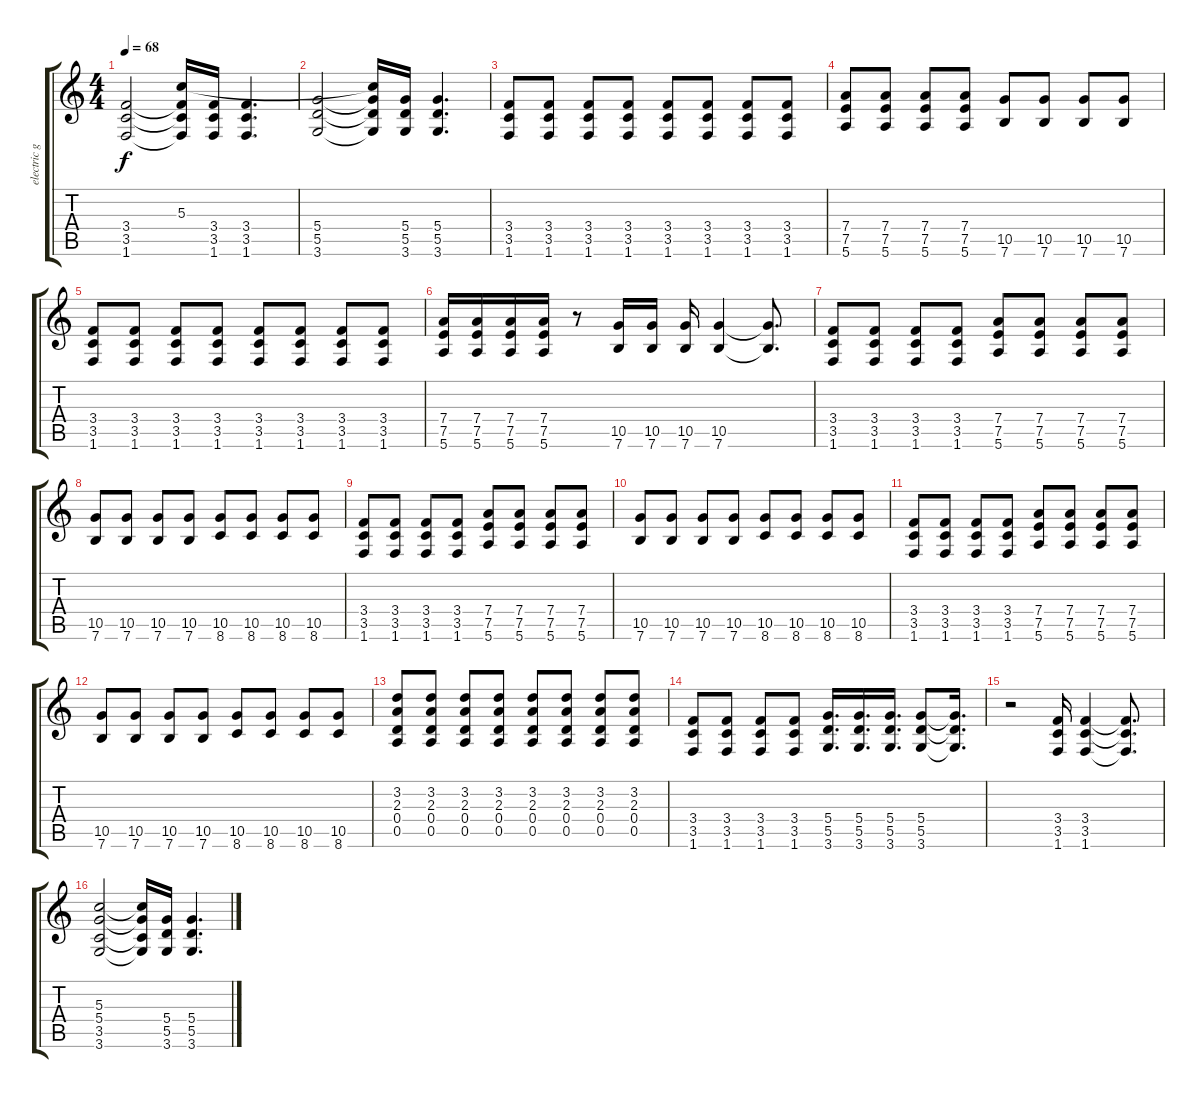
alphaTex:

\track ("electric guitar 2" "electric g") {instrument distortionguitar}
\staff {score tabs}
\tuning (E4 B3 G3 D3 A2 E2) {hide}
\ts (4 4)
\tempo 68
\clef g2
\ks c
(3.4 3.5 1.6).2{dy f volume 8 instrument distortionguitar} (5.3{t} 3.4{t} 3.5{t} 1.6{t}).16 (3.4 3.5 1.6).16 (3.4 3.5 1.6).4{d} |
(5.4 5.5 3.6).2{volume 8 instrument distortionguitar} (5.3{t} 5.4{t} 5.5{t} 3.6{t}).16 (5.4 5.5 3.6).16 (5.4 5.5 3.6).4{d} |
(3.4 3.5 1.6).8 (3.4 3.5 1.6).8 (3.4 3.5 1.6).8 (3.4 3.5 1.6).8 (3.4 3.5 1.6).8 (3.4 3.5 1.6).8 (3.4 3.5 1.6).8 (3.4 3.5 1.6).8 |
(7.4 7.5 5.6).8 (7.4 7.5 5.6).8 (7.4 7.5 5.6).8 (7.4 7.5 5.6).8 (10.5 7.6).8 (10.5 7.6).8 (10.5 7.6).8 (10.5 7.6).8 |
(3.4 3.5 1.6).8 (3.4 3.5 1.6).8 (3.4 3.5 1.6).8 (3.4 3.5 1.6).8 (3.4 3.5 1.6).8 (3.4 3.5 1.6).8 (3.4 3.5 1.6).8 (3.4 3.5 1.6).8 |
(7.4 7.5 5.6).16 (7.4 7.5 5.6).16 (7.4 7.5 5.6).16 (7.4 7.5 5.6).16 r.8 (10.5 7.6).16 (10.5 7.6).16 (10.5 7.6).16 (10.5 7.6).4 (10.5{t} 7.6{t}).8{d} |
(3.4 3.5 1.6).8 (3.4 3.5 1.6).8 (3.4 3.5 1.6).8 (3.4 3.5 1.6).8 (7.4 7.5 5.6).8 (7.4 7.5 5.6).8 (7.4 7.5 5.6).8 (7.4 7.5 5.6).8 |
(10.5 7.6).8 (10.5 7.6).8 (10.5 7.6).8 (10.5 7.6).8 (10.5 8.6).8 (10.5 8.6).8 (10.5 8.6).8 (10.5 8.6).8 |
(3.4 3.5 1.6).8 (3.4 3.5 1.6).8 (3.4 3.5 1.6).8 (3.4 3.5 1.6).8 (7.4 7.5 5.6).8 (7.4 7.5 5.6).8 (7.4 7.5 5.6).8 (7.4 7.5 5.6).8 |
(10.5 7.6).8 (10.5 7.6).8 (10.5 7.6).8 (10.5 7.6).8 (10.5 8.6).8 (10.5 8.6).8 (10.5 8.6).8 (10.5 8.6).8 |
(3.4 3.5 1.6).8 (3.4 3.5 1.6).8 (3.4 3.5 1.6).8 (3.4 3.5 1.6).8 (7.4 7.5 5.6).8 (7.4 7.5 5.6).8 (7.4 7.5 5.6).8 (7.4 7.5 5.6).8 |
(10.5 7.6).8 (10.5 7.6).8 (10.5 7.6).8 (10.5 7.6).8 (10.5 8.6).8 (10.5 8.6).8 (10.5 8.6).8 (10.5 8.6).8 |
(3.2 2.3 0.4 0.5).8 (3.2 2.3 0.4 0.5).8 (3.2 2.3 0.4 0.5).8 (3.2 2.3 0.4 0.5).8 (3.2 2.3 0.4 0.5).8 (3.2 2.3 0.4 0.5).8 (3.2 2.3 0.4 0.5).8 (3.2 2.3 0.4 0.5).8 |
(3.4 3.5 1.6).8 (3.4 3.5 1.6).8 (3.4 3.5 1.6).8 (3.4 3.5 1.6).8 (5.4 5.5 3.6).16{d} (5.4 5.5 3.6).16{d} (5.4 5.5 3.6).16{d} (5.4 5.5 3.6).8 (5.4{t} 5.5{t} 3.6{t}).16{d} |
r.2 (3.4 3.5 1.6).16 (3.4 3.5 1.6).4 (3.4{t} 3.5{t} 1.6{t}).8{d} |
(5.3 5.4 3.5 3.6).2{volume 8 instrument distortionguitar} (5.3{t} 5.4{t} 3.5{t} 3.6{t}).16 (5.4 5.5 3.6).16 (5.4 5.5 3.6).4{d}
